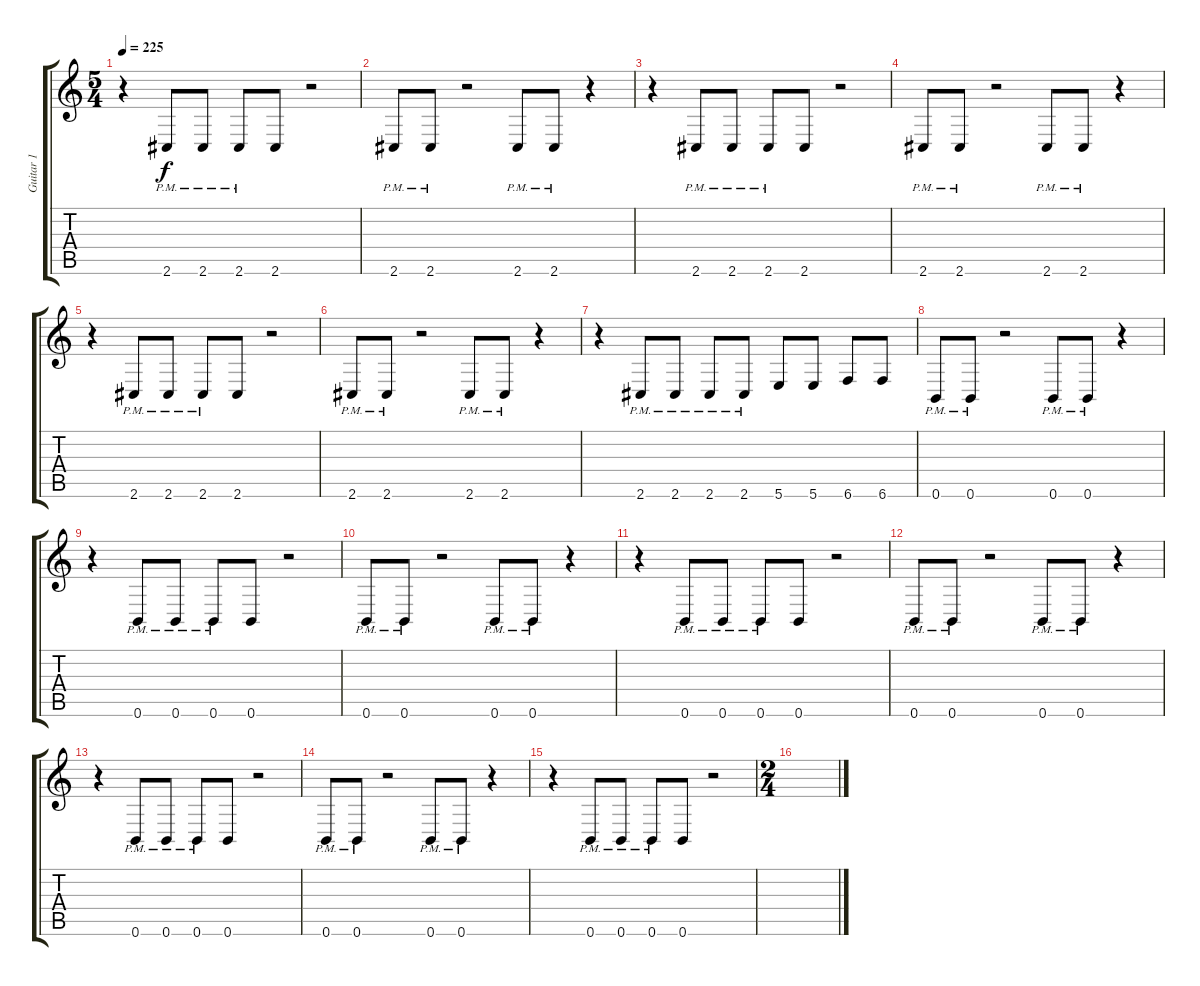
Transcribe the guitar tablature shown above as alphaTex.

\track ("Guitar 1" "Guitar 1") {instrument overdrivenguitar}
\staff {score tabs}
\tuning (B3 Gb3 D3 A2 E2 B1) {hide}
\ts (5 4)
\tempo 225
\clef g2
\ks c
r.4{dy f} 2.6{pm}.8 2.6{pm}.8 2.6{pm}.8 2.6.8 r.2 |
2.6{pm}.8 2.6{pm}.8 r.2 2.6{pm}.8 2.6{pm}.8 r.4 |
r.4 2.6{pm}.8 2.6{pm}.8 2.6{pm}.8 2.6.8 r.2 |
2.6{pm}.8 2.6{pm}.8 r.2 2.6{pm}.8 2.6{pm}.8 r.4 |
r.4 2.6{pm}.8 2.6{pm}.8 2.6{pm}.8 2.6.8 r.2 |
2.6{pm}.8 2.6{pm}.8 r.2 2.6{pm}.8 2.6{pm}.8 r.4 |
r.4 2.6{pm}.8 2.6{pm}.8 2.6{pm}.8 2.6{pm}.8 5.6.8 5.6.8 6.6.8 6.6.8 |
0.6{pm}.8 0.6{pm}.8 r.2 0.6{pm}.8 0.6{pm}.8 r.4 |
r.4 0.6{pm}.8 0.6{pm}.8 0.6{pm}.8 0.6.8 r.2 |
0.6{pm}.8 0.6{pm}.8 r.2 0.6{pm}.8 0.6{pm}.8 r.4 |
r.4 0.6{pm}.8 0.6{pm}.8 0.6{pm}.8 0.6.8 r.2 |
0.6{pm}.8 0.6{pm}.8 r.2 0.6{pm}.8 0.6{pm}.8 r.4 |
r.4 0.6{pm}.8 0.6{pm}.8 0.6{pm}.8 0.6.8 r.2 |
0.6{pm}.8 0.6{pm}.8 r.2 0.6{pm}.8 0.6{pm}.8 r.4 |
r.4 0.6{pm}.8 0.6{pm}.8 0.6{pm}.8 0.6.8 r.2 |
\ts (2 4)
